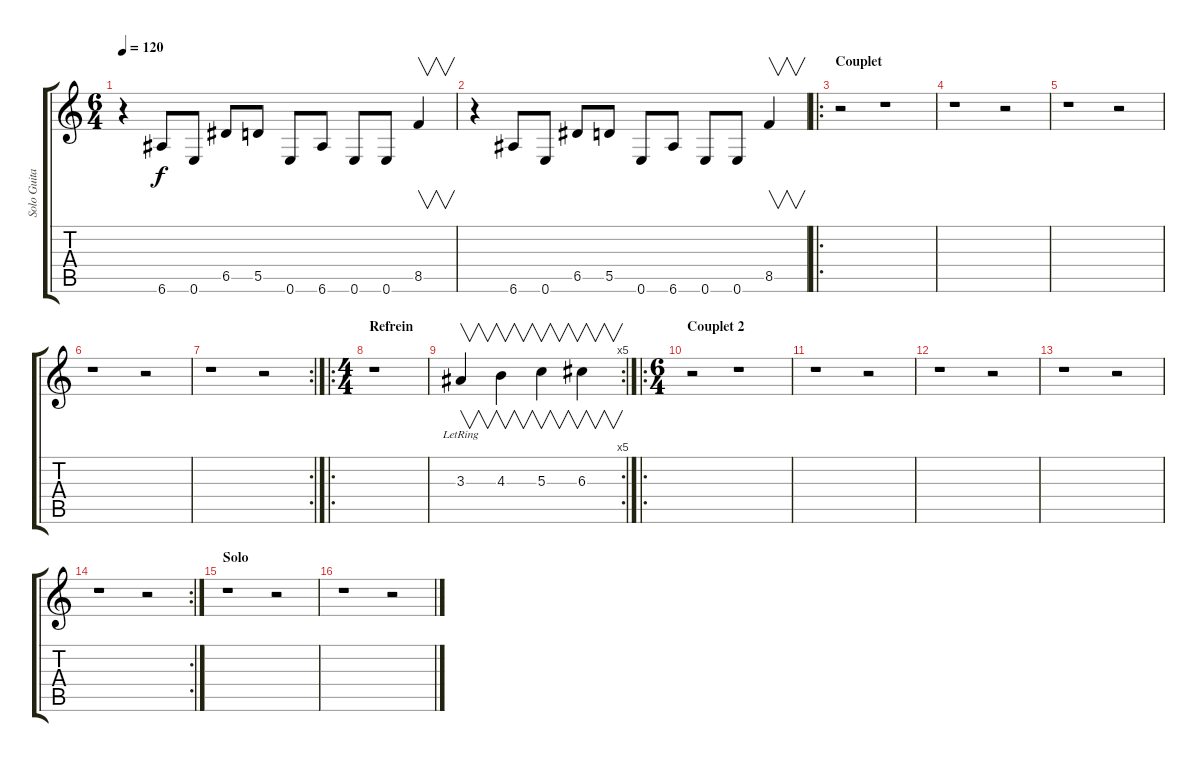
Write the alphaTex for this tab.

\track ("Solo Guitar" "Solo Guita") {instrument overdrivenguitar}
\staff {score tabs}
\tuning (E4 B3 G3 D3 A2 E2) {hide}
\ts (6 4)
\tempo 120
\clef g2
\ks c
r.4{dy f} 6.6.8 0.6.8 6.5.8 5.5.8 0.6.8 6.6.8 0.6.8 0.6.8 8.5.4{v} |
r.4 6.6.8 0.6.8 6.5.8 5.5.8 0.6.8 6.6.8 0.6.8 0.6.8 8.5.4{v} |
\ro
\section ("" "Couplet")
r.2 r.1 |
r.1 r.2 |
r.1 r.2 |
r.1 r.2 |
\rc 2
r.1 r.2 |
\ro
\ts (4 4)
\section ("" "Refrein")
r.1 |
\rc 5
3.3{lr}.4{v} 4.3.4{v} 5.3.4{v} 6.3.4{v} |
\ro
\ts (6 4)
\section ("" "Couplet 2")
r.2 r.1 |
r.1 r.2 |
r.1 r.2 |
r.1 r.2 |
\rc 2
r.1 r.2 |
\section ("" "Solo")
r.1 r.2 |
r.1 r.2
